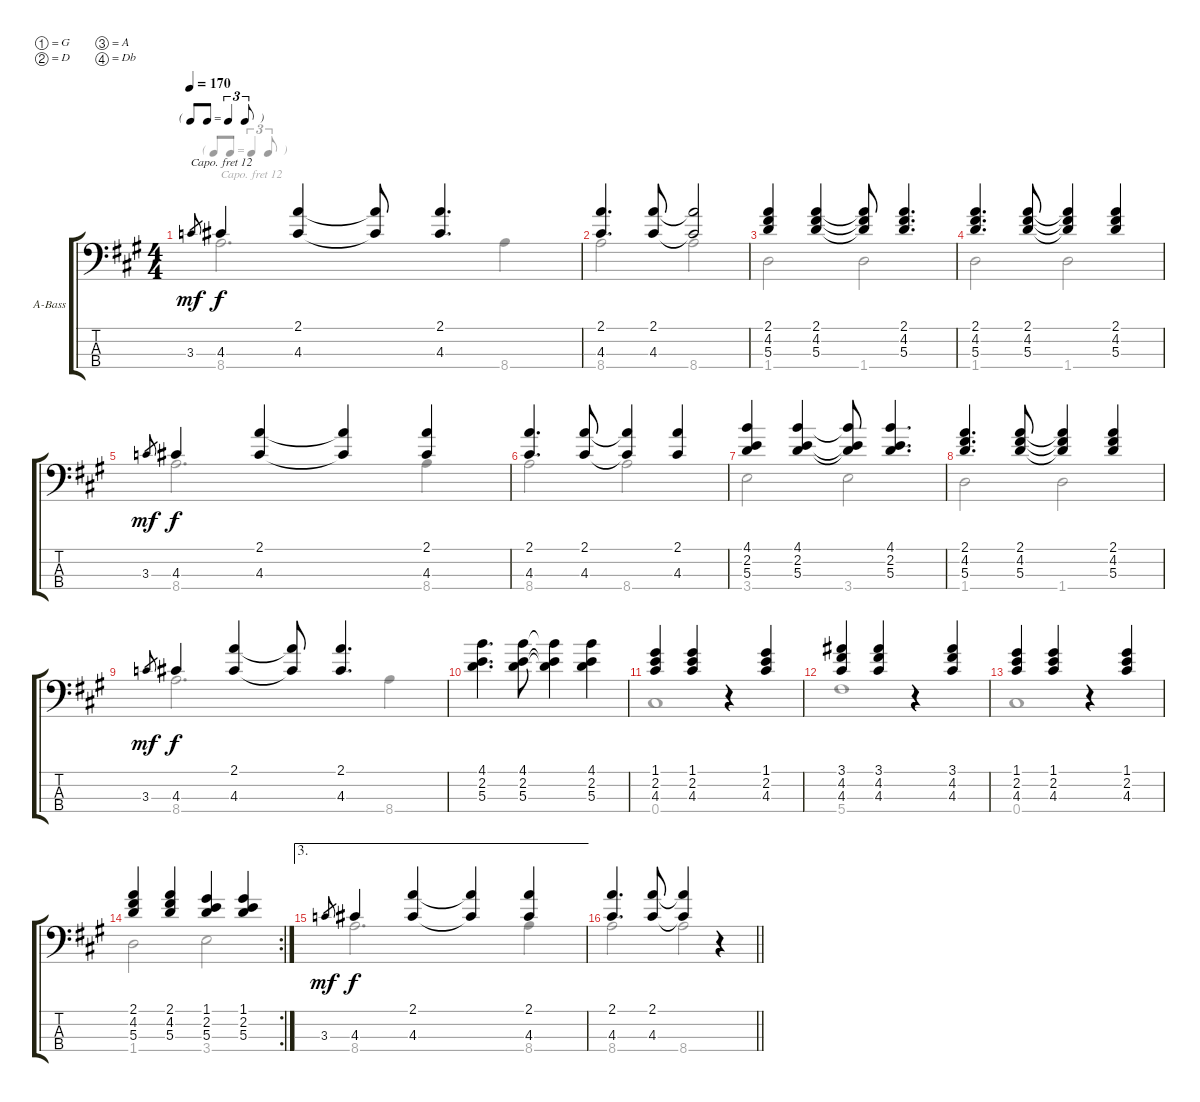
\bracketExtendMode groupsimilarinstruments
\firstSystemTrackNameOrientation horizontal
\otherSystemsTrackNameOrientation horizontal
\track ("Piano" "A-Bass") {instrument acousticgrandpiano}
\staff {score tabs}
\capo 12
\tuning (G2 D2 A1 Db1)
\displaytranspose 12
\voice
\ts (4 4)
\tf triplet8th
\tempo 170
\clef f4
\ks a
3.3.8{gr dy mf} 4.3.4{dy f} (2.1 4.3).4 (2.1{t} 4.3{t}).8 (2.1 4.3).4{d} |
(2.1 4.3).4{d} (2.1 4.3).8 (2.1{t} 4.3{t}).2 |
(2.1 4.2 5.3).4 (2.1 4.2 5.3).4 (2.1{t} 4.2{t} 5.3{t}).8 (2.1 4.2 5.3).4{d} |
(2.1 4.2 5.3).4{d} (2.1 4.2 5.3).8 (2.1{t} 4.2{t} 5.3{t}).4 (2.1 4.2 5.3).4 |
3.3.8{gr dy mf} 4.3.4{dy f} (2.1 4.3).4 (2.1{t} 4.3{t}).4 (2.1 4.3).4 |
(2.1 4.3).4{d} (2.1 4.3).8 (2.1{t} 4.3{t}).4 (2.1 4.3).4 |
(4.1 2.2 5.3).4 (4.1 2.2 5.3).4 (4.1{t} 2.2{t} 5.3{t}).8 (4.1 2.2 5.3).4{d} |
(2.1 4.2 5.3).4{d} (2.1 4.2 5.3).8 (2.1{t} 4.2{t} 5.3{t}).4 (2.1 4.2 5.3).4 |
3.3.8{gr dy mf} 4.3.4{dy f} (2.1 4.3).4 (2.1{t} 4.3{t}).8 (2.1 4.3).4{d} |
(4.1 2.2 5.3).4{d} (4.1 2.2 5.3).8 (4.1{t} 2.2{t} 5.3{t}).4 (4.1 2.2 5.3).4 |
(1.1 2.2 4.3).4 (1.1 2.2 4.3).4 r.4 (1.1 2.2 4.3).4 |
(3.1 4.2 4.3).4 (3.1 4.2 4.3).4 r.4 (3.1 4.2 4.3).4 |
(1.1 2.2 4.3).4 (1.1 2.2 4.3).4 r.4 (1.1 2.2 4.3).4 |
\rc 2
(2.1 4.2 5.3).4 (2.1 4.2 5.3).4 (1.1 2.2 5.3).4 (1.1 2.2 5.3).4 |
\ae 3
3.3.8{gr dy mf} 4.3.4{dy f} (2.1 4.3).4 (2.1{t} 4.3{t}).4 (2.1 4.3).4 |
\barLineRight lightlight
(2.1 4.3).4{d} (2.1 4.3).8 (2.1{t} 4.3{t}).4 r.4
\voice
\clef f4
\ottava regular
\simile none
\ks a
8.4.2{d dy f} 8.4.4 |
8.4.2 8.4.2 |
1.4.2 1.4.2 |
1.4.2 1.4.2 |
8.4.2{d} 8.4.4 |
8.4.2 8.4.2 |
3.4.2 3.4.2 |
1.4.2 1.4.2 |
8.4.2{d} 8.4.4 |
|
0.4.1 |
5.4.1 |
0.4.1 |
1.4.2 3.4.2 |
8.4.2{d} 8.4.4 |
\barLineRight lightlight
8.4.2 8.4.2
